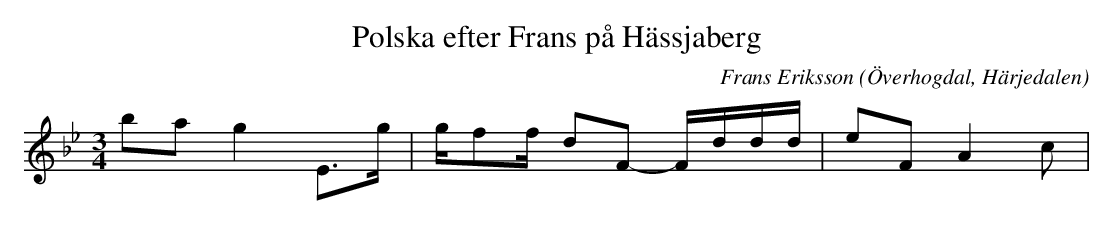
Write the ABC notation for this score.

X:1
T:Polska efter Frans på Hässjaberg
O:Överhogdal, Härjedalen
M:3/4
C:Frans Eriksson
K:Bb
ba g2 E>g |g/ff/- dF- F/d/d/d/|eF A2 c|
